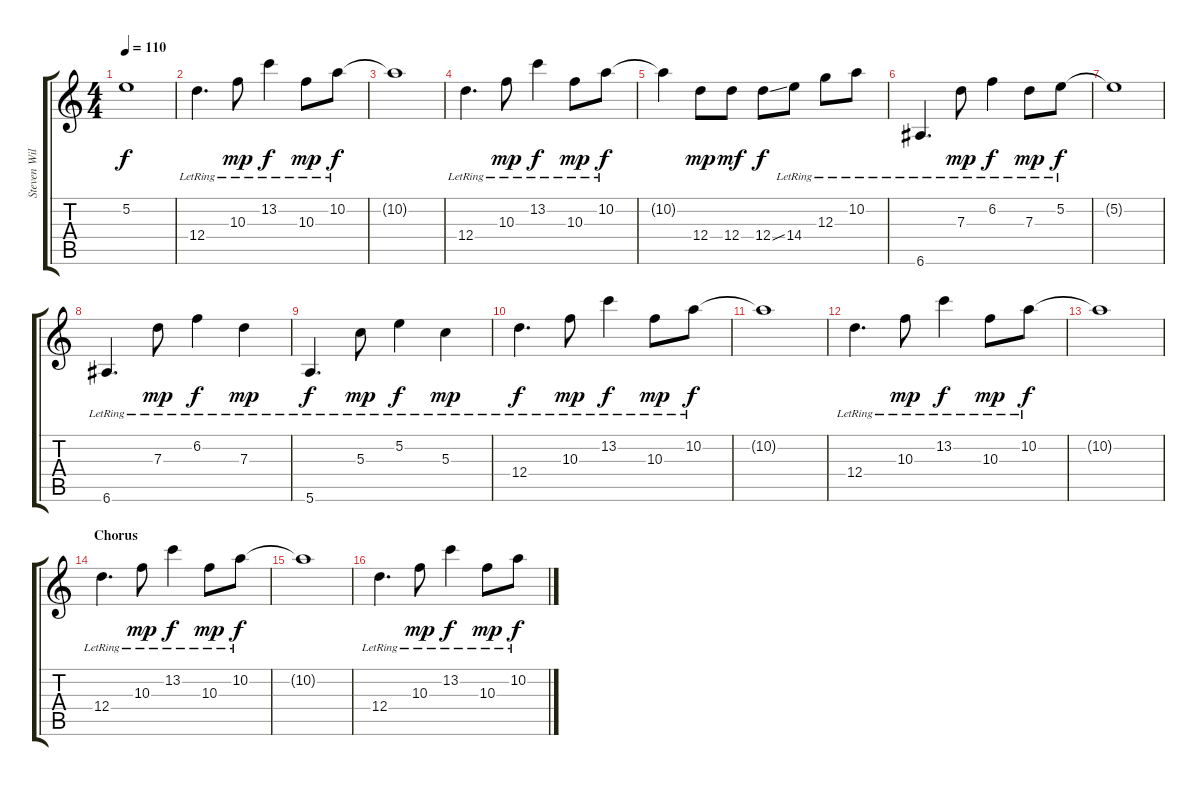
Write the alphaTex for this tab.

\track ("Steven Wilson - Guitar 4" "Steven Wil") {instrument electricguitarclean}
\staff {score tabs}
\tuning (E4 B3 G3 D3 A2 E2) {hide}
\ts (4 4)
\tempo 110
\clef g2
\ks c
5.2{t}.1{dy f} |
12.4{lr}.4{d} 10.3{lr}.8{dy mp} 13.2{lr}.4{dy f} 10.3{lr}.8{dy mp} 10.2{lr}.8{dy f} |
10.2{t}.1 |
12.4{lr}.4{d} 10.3{lr}.8{dy mp} 13.2{lr}.4{dy f} 10.3{lr}.8{dy mp} 10.2{lr}.8{dy f} |
10.2{t}.4 12.4.8{dy mp} 12.4.8{dy mf} 12.4{ss}.8{dy f} 14.4{lr}.8 12.3{lr}.8 10.2{lr}.8 |
6.6{lr}.4{d} 7.3{lr}.8{dy mp} 6.2{lr}.4{dy f} 7.3{lr}.8{dy mp} 5.2{lr}.8{dy f} |
5.2{t}.1 |
6.6{lr}.4{d} 7.3{lr}.8{dy mp} 6.2{lr}.4{dy f} 7.3{lr}.4{dy mp} |
5.6{lr}.4{d dy f} 5.3{lr}.8{dy mp} 5.2{lr}.4{dy f} 5.3{lr}.4{dy mp} |
12.4{lr}.4{d dy f} 10.3{lr}.8{dy mp} 13.2{lr}.4{dy f} 10.3{lr}.8{dy mp} 10.2{lr}.8{dy f} |
10.2{t}.1 |
12.4{lr}.4{d} 10.3{lr}.8{dy mp} 13.2{lr}.4{dy f} 10.3{lr}.8{dy mp} 10.2{lr}.8{dy f} |
10.2{t}.1 |
\section ("" "Chorus")
12.4{lr}.4{d} 10.3{lr}.8{dy mp} 13.2{lr}.4{dy f} 10.3{lr}.8{dy mp} 10.2{lr}.8{dy f} |
10.2{t}.1 |
12.4{lr}.4{d} 10.3{lr}.8{dy mp} 13.2{lr}.4{dy f} 10.3{lr}.8{dy mp} 10.2{lr}.8{dy f}
